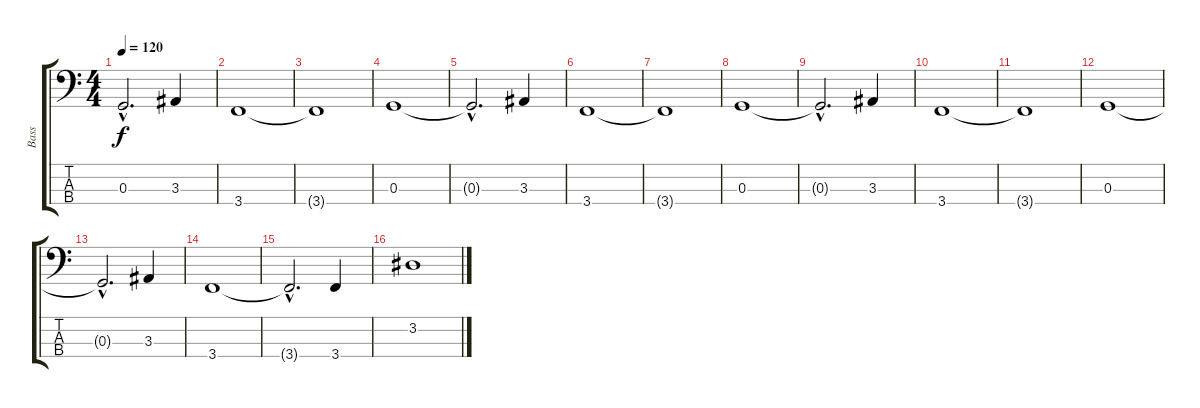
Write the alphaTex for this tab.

\track ("Bass" "Bass") {instrument electricbassfinger}
\staff {score tabs}
\tuning (F2 C2 G1 D1) {hide}
\ts (4 4)
\tempo 120
\clef f4
\ks c
0.3{hac t}.2{d dy f} 3.3.4 |
3.4.1 |
3.4{t}.1 |
0.3.1 |
0.3{hac t}.2{d} 3.3.4 |
3.4.1 |
3.4{t}.1 |
0.3.1 |
0.3{hac t}.2{d} 3.3.4 |
3.4.1 |
3.4{t}.1 |
0.3.1 |
0.3{hac t}.2{d} 3.3.4 |
3.4.1 |
3.4{hac t}.2{d} 3.4.4 |
3.2.1
